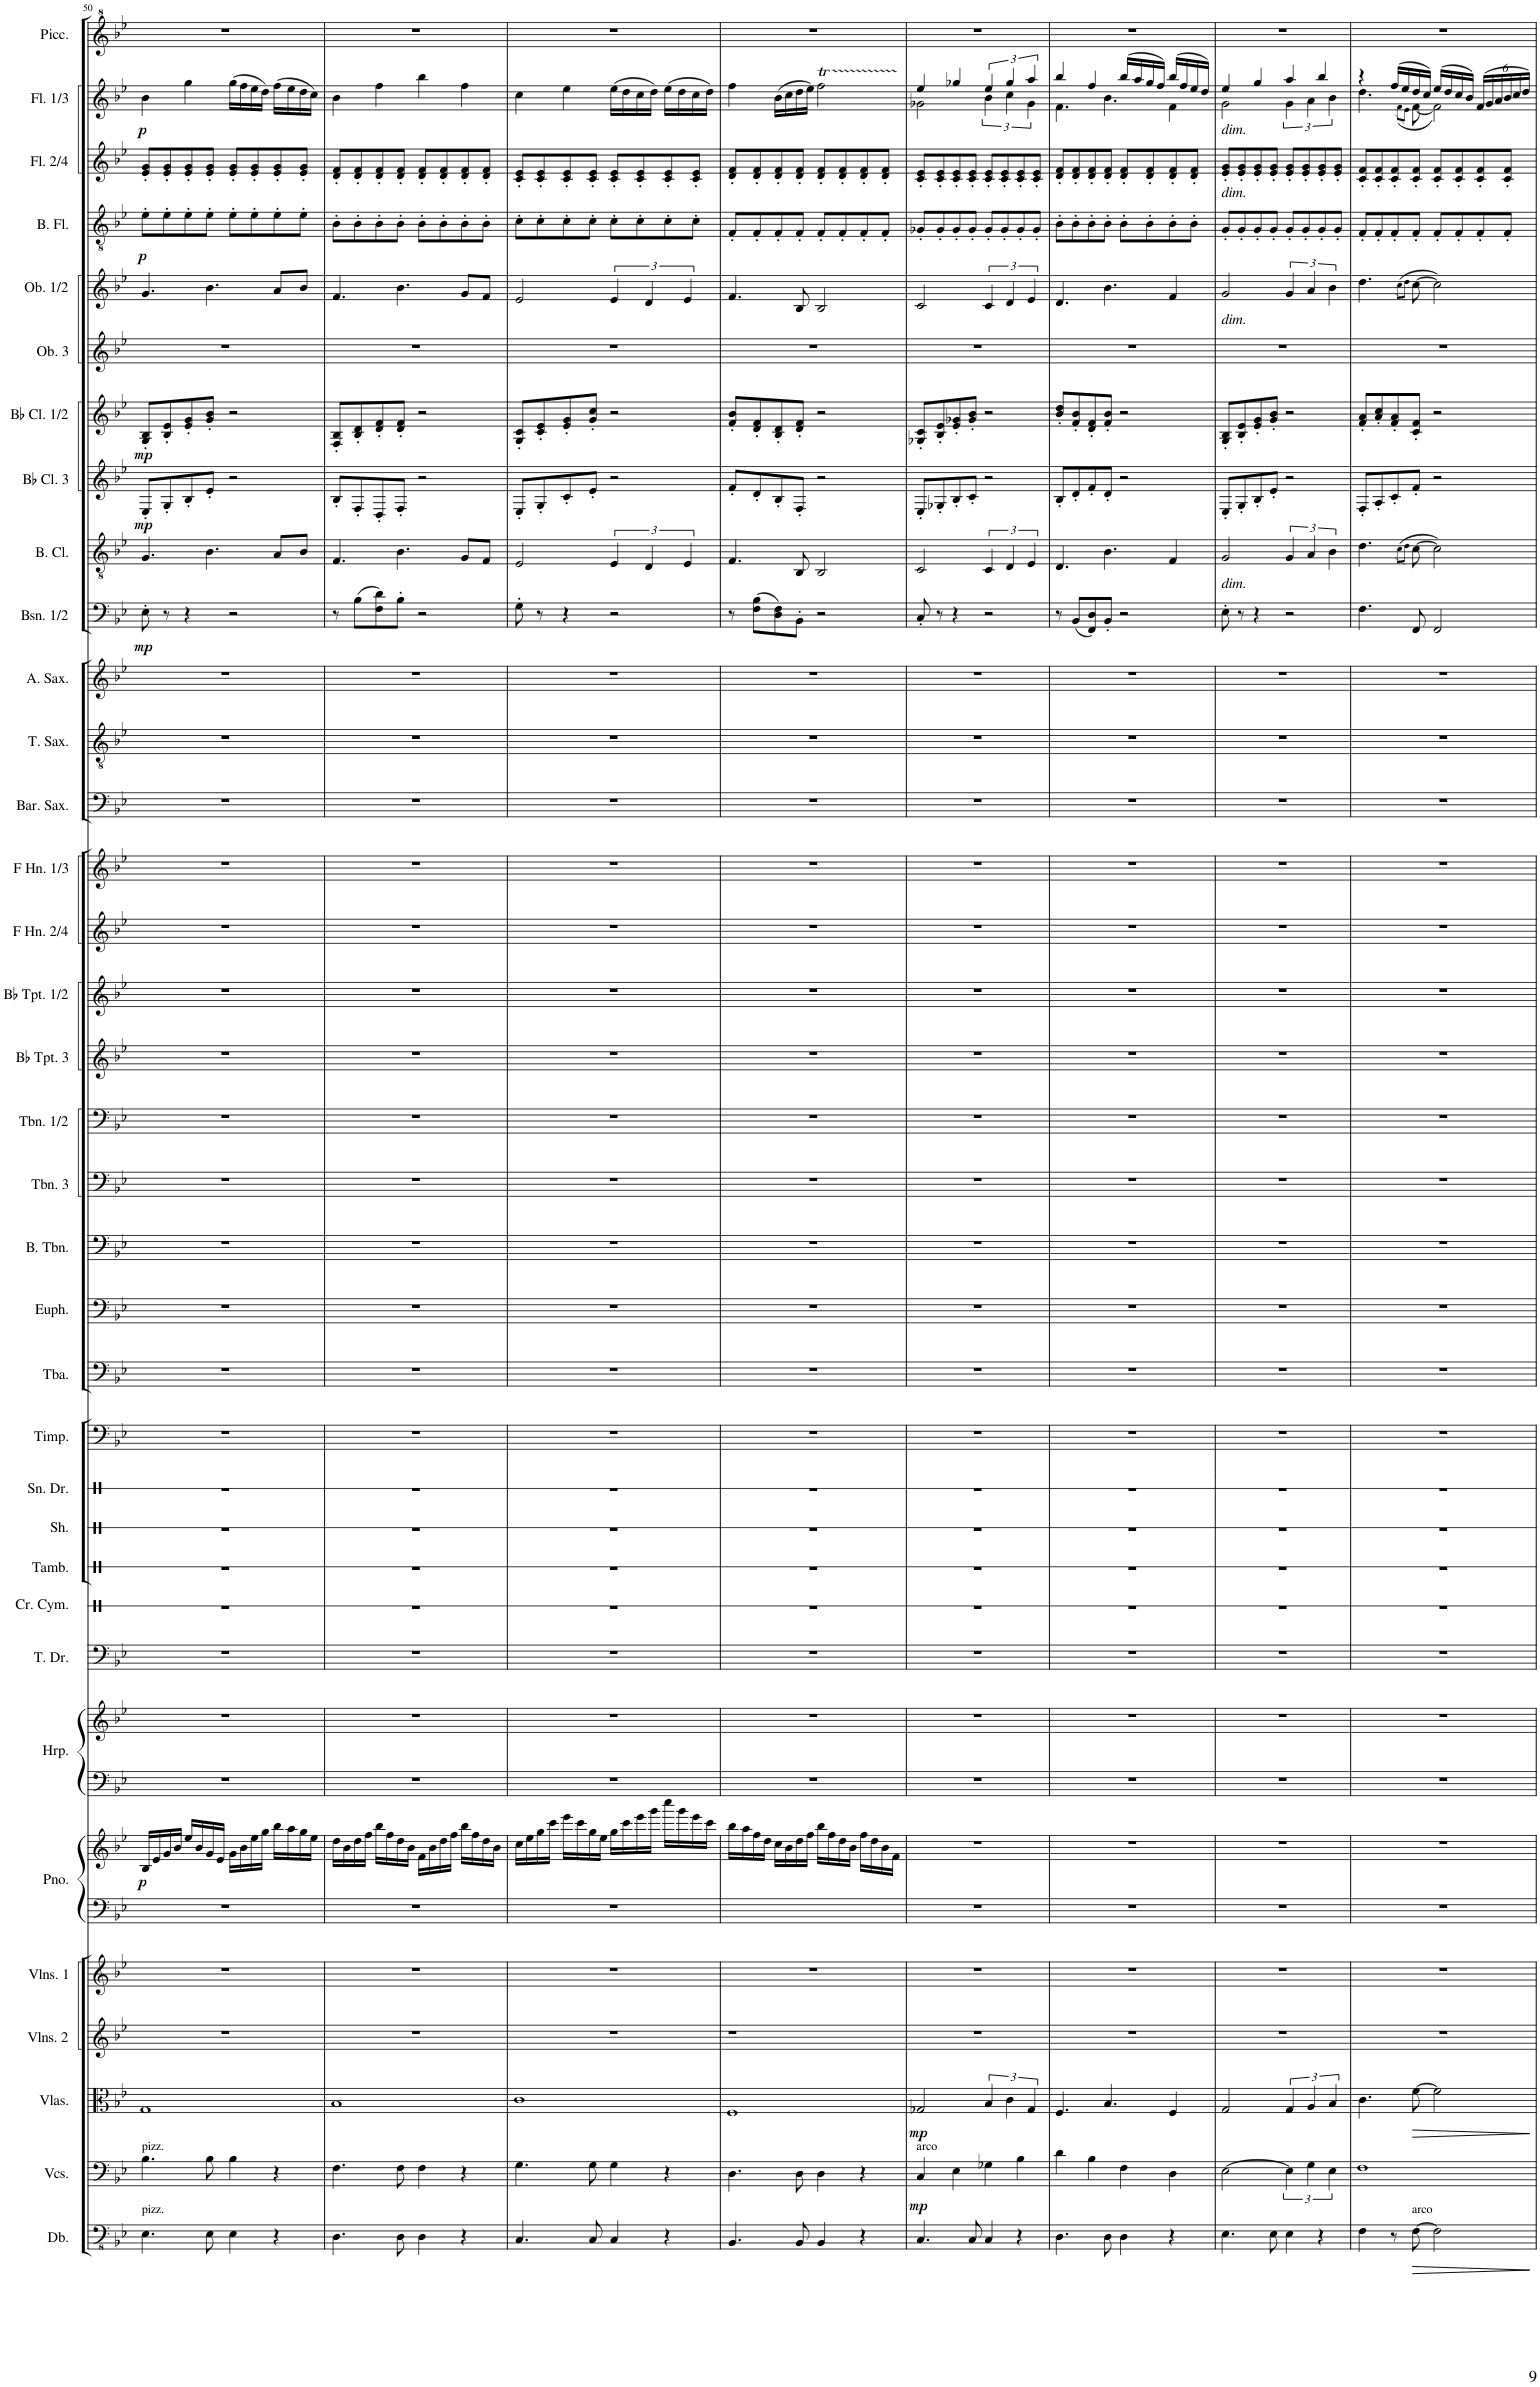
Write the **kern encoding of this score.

**kern	**dynam	**kern	**dynam	**kern	**dynam	**kern	**kern	**kern	**kern	**dynam	**kern	**kern	**kern	**kern	**kern	**kern	**kern	**kern	**kern	**kern	**kern	**kern	**kern	**kern	**kern	**kern	**kern	**kern	**kern	**kern	**kern	**dynam	**kern	**kern	**dynam	**kern	**dynam	**kern	**kern	**kern	**dynam	**kern	**kern	**dynam	**kern
*part35	*part35	*part34	*part34	*part33	*part33	*part32	*part31	*part30	*part30	*part30	*part29	*part29	*part28	*part27	*part26	*part25	*part24	*part23	*part22	*part21	*part20	*part19	*part18	*part17	*part16	*part15	*part14	*part13	*part12	*part11	*part10	*part10	*part9	*part8	*part8	*part7	*part7	*part6	*part5	*part4	*part4	*part3	*part2	*part2	*part1
*staff37	*staff37	*staff36	*staff36	*staff35	*staff35	*staff34	*staff33	*staff32	*staff31	*staff31/32	*staff30	*staff29	*staff28	*staff27	*staff26	*staff25	*staff24	*staff23	*staff22	*staff21	*staff20	*staff19	*staff18	*staff17	*staff16	*staff15	*staff14	*staff13	*staff12	*staff11	*staff10	*staff10	*staff9	*staff8	*staff8	*staff7	*staff7	*staff6	*staff5	*staff4	*staff4	*staff3	*staff2	*staff2	*staff1
*I"Double Bass  (Opt. Electric Bass)	*	*I"Violoncellos	*	*I"Violas	*	*I"Violins 2	*I"Violins 1	*I"Piano	*	*	*I"Harp	*	*I"Taiko Drums	*I"Crash Cymbal	*I"Tambourine	*I"Shaker	*I"Snare Drum	*I"Timpani	*I"Tuba	*I"Euphonium	*I"Bass Trombone	*I"Trombone 3	*I"Trombone 1/2	*I"Bb Trumpet 3	*I"Bb Trumpet 1/2	*I"F Horn 2/4	*I"F Horn 1/3	*I"Baritone Saxophone	*I"Tenor Saxophone	*I"Alto Saxophone	*I"Bassoon 1/2	*	*I"Bass Clarinet	*I"Bb Clarinet 3	*	*I"Bb Clarinet 1/2	*	*I"Oboe 3	*I"Oboe 1/2	*I"Bass Flute	*	*I"Flute 2/4	*I"Flute 1/3	*	*I"Piccolo
*I'Db.	*	*I'Vcs.	*	*I'Vlas.	*	*I'Vlns. 2	*I'Vlns. 1	*I'Pno.	*	*	*I'Hrp.	*	*I'T. Dr.	*I'Cr. Cym.	*I'Tamb.	*I'Sh.	*I'Sn. Dr.	*I'Timp.	*I'Tba.	*I'Euph.	*I'B. Tbn.	*I'Tbn. 3	*I'Tbn. 1/2	*I'Bb Tpt. 3	*I'Bb Tpt. 1/2	*I'F Hn. 2/4	*I'F Hn. 1/3	*I'Bar. Sax.	*I'T. Sax.	*I'A. Sax.	*I'Bsn. 1/2	*	*I'B. Cl.	*I'Bb Cl. 3	*	*I'Bb Cl. 1/2	*	*I'Ob. 3	*I'Ob. 1/2	*I'B. Fl.	*	*I'Fl. 2/4	*I'Fl. 1/3	*	*I'Picc.
!!LO:PB:g=z
*clefFv4	*	*clefF4	*	*clefC3	*	*clefG2	*clefG2	*clefF4	*clefG2	*	*clefF4	*clefG2	*clefF4	*clefX	*clefX	*clefX	*clefX	*clefF4	*clefF4	*clefF4	*clefF4	*clefF4	*clefF4	*clefG2	*clefG2	*clefG2	*clefG2	*clefF4	*clefGv2	*clefG2	*clefF4	*	*clefGv2	*clefG2	*	*clefG2	*	*clefG2	*clefG2	*clefGv2	*	*clefG2	*clefG2	*	*clefG^2
*	*	*	*	*	*	*	*	*	*	*	*	*	*	*	*	*	*	*	*	*	*	*	*	*ITrd1c2	*ITrd1c2	*ITrd4c7	*ITrd4c7	*ITrd12c21	*ITrd8c14	*ITrd5c9	*	*	*ITrd8c14	*ITrd1c2	*	*ITrd1c2	*	*	*	*	*	*	*	*	*ITrd-7c-12
*k[b-e-]	*	*k[b-e-]	*	*k[b-e-]	*	*k[b-e-]	*k[b-e-]	*k[b-e-]	*k[b-e-]	*	*k[b-e-]	*k[b-e-]	*k[b-e-]	*k[]	*k[]	*k[]	*k[]	*k[b-e-]	*k[b-e-]	*k[b-e-]	*k[b-e-]	*k[b-e-]	*k[b-e-]	*k[b-e-]	*k[b-e-]	*k[b-e-]	*k[b-e-]	*k[b-e-]	*k[b-e-]	*k[b-e-]	*k[b-e-]	*	*k[b-e-]	*k[b-e-]	*	*k[b-e-]	*	*k[b-e-]	*k[b-e-]	*k[b-e-]	*	*k[b-e-]	*k[b-e-]	*	*k[b-e-]
*M4/4	*	*M4/4	*	*M4/4	*	*M4/4	*M4/4	*M4/4	*M4/4	*	*M4/4	*M4/4	*M4/4	*M4/4	*M4/4	*M4/4	*M4/4	*M4/4	*M4/4	*M4/4	*M4/4	*M4/4	*M4/4	*M4/4	*M4/4	*M4/4	*M4/4	*M4/4	*M4/4	*M4/4	*M4/4	*	*M4/4	*M4/4	*	*M4/4	*	*M4/4	*M4/4	*M4/4	*	*M4/4	*M4/4	*	*M4/4
=50	=50	=50	=50	=50	=50	=50	=50	=50	=50	=50	=50	=50	=50	=50	=50	=50	=50	=50	=50	=50	=50	=50	=50	=50	=50	=50	=50	=50	=50	=50	=50	=50	=50	=50	=50	=50	=50	=50	=50	=50	=50	=50	=50	=50	=50
!	!	!LO:TX:a:t=pizz.	!	!	!	!	!	!	!	!	!	!	!	!	!	!	!	!	!	!	!	!	!	!	!	!	!	!	!	!	!	!	!	!	!	!	!	!	!	!	!	!	!	!	!
!LO:TX:a:t=pizz.	!	!	!	!	!	!	!	!	!	!	!	!	!	!	!	!	!	!	!	!	!	!	!	!	!	!	!	!	!	!	!	!	!	!	!	!	!	!	!	!	!	!	!	!	!
!	!	!	!	!	!	!	!	!	!	!LO:DY:b	!	!	!	!	!	!	!	!	!	!	!	!	!	!	!	!	!	!	!	!	!	!LO:DY:b	!	!	!LO:DY:b	!	!LO:DY:b	!	!	!	!LO:DY:b	!	!	!LO:DY:b	!
4.EE-\	.	4.B-\	.	1G	.	1r	1r	1r	16B-/LL	p	1r	1r	1r	1r	1r	1r	1r	1r	1r	1r	1r	1r	1r	1r	1r	1r	1r	1r	1r	1r	8E-'\	mp	4.G/	8E-'/L	mp	8G/' 8B-/'L	mp	1r	4.g/	8e-'\L	p	8e-/' 8g/'L	4b-\	p	1r
.	.	.	.	.	.	.	.	.	16e-/	.	.	.	.	.	.	.	.	.	.	.	.	.	.	.	.	.	.	.	.	.	.	.	.	.	.	.	.	.	.	.	.	.	.	.	.
.	.	.	.	.	.	.	.	.	16g/	.	.	.	.	.	.	.	.	.	.	.	.	.	.	.	.	.	.	.	.	.	8r	.	.	8G'/	.	8B-/' 8e-/'	.	.	.	8e-'\	.	8e-/' 8g/'	.	.	.
.	.	.	.	.	.	.	.	.	16b-/JJ	.	.	.	.	.	.	.	.	.	.	.	.	.	.	.	.	.	.	.	.	.	.	.	.	.	.	.	.	.	.	.	.	.	.	.	.
.	.	.	.	.	.	.	.	.	16ee-/LL	.	.	.	.	.	.	.	.	.	.	.	.	.	.	.	.	.	.	.	.	.	4r	.	.	8B-'/	.	8e-/' 8g/'	.	.	.	8e-'\	.	8e-/' 8g/'	4gg\	.	.
.	.	.	.	.	.	.	.	.	16b-/	.	.	.	.	.	.	.	.	.	.	.	.	.	.	.	.	.	.	.	.	.	.	.	.	.	.	.	.	.	.	.	.	.	.	.	.
8EE-\	.	8B-\	.	.	.	.	.	.	16g/	.	.	.	.	.	.	.	.	.	.	.	.	.	.	.	.	.	.	.	.	.	.	.	4.B-\	8e-'/J	.	8g/' 8b-/'J	.	.	4.b-\	8e-'\J	.	8e-/' 8g/'J	.	.	.
.	.	.	.	.	.	.	.	.	16e-/JJ	.	.	.	.	.	.	.	.	.	.	.	.	.	.	.	.	.	.	.	.	.	.	.	.	.	.	.	.	.	.	.	.	.	.	.	.
4EE-\	.	4B-\	.	.	.	.	.	.	16g\LL	.	.	.	.	.	.	.	.	.	.	.	.	.	.	.	.	.	.	.	.	.	2r	.	.	2r	.	2r	.	.	.	8e-'\L	.	8e-/' 8g/'L	(16gg\LL	.	.
.	.	.	.	.	.	.	.	.	16b-\	.	.	.	.	.	.	.	.	.	.	.	.	.	.	.	.	.	.	.	.	.	.	.	.	.	.	.	.	.	.	.	.	.	16ff\	.	.
.	.	.	.	.	.	.	.	.	16ee-\	.	.	.	.	.	.	.	.	.	.	.	.	.	.	.	.	.	.	.	.	.	.	.	.	.	.	.	.	.	.	8e-'\	.	8e-/' 8g/'	16ee-\	.	.
.	.	.	.	.	.	.	.	.	16gg\JJ	.	.	.	.	.	.	.	.	.	.	.	.	.	.	.	.	.	.	.	.	.	.	.	.	.	.	.	.	.	.	.	.	.	16dd\JJ)	.	.
4r	.	4r	.	.	.	.	.	.	16bb-\LL	.	.	.	.	.	.	.	.	.	.	.	.	.	.	.	.	.	.	.	.	.	.	.	8A/L	.	.	.	.	.	8a/L	8e-'\	.	8e-/' 8g/'	(16ff\LL	.	.
.	.	.	.	.	.	.	.	.	16aa\	.	.	.	.	.	.	.	.	.	.	.	.	.	.	.	.	.	.	.	.	.	.	.	.	.	.	.	.	.	.	.	.	.	16ee-\	.	.
.	.	.	.	.	.	.	.	.	16gg\	.	.	.	.	.	.	.	.	.	.	.	.	.	.	.	.	.	.	.	.	.	.	.	8B-/J	.	.	.	.	.	8b-/J	8e-'\J	.	8e-/' 8g/'J	16dd\	.	.
.	.	.	.	.	.	.	.	.	16ee-\JJ	.	.	.	.	.	.	.	.	.	.	.	.	.	.	.	.	.	.	.	.	.	.	.	.	.	.	.	.	.	.	.	.	.	16cc\JJ)	.	.
=51	=51	=51	=51	=51	=51	=51	=51	=51	=51	=51	=51	=51	=51	=51	=51	=51	=51	=51	=51	=51	=51	=51	=51	=51	=51	=51	=51	=51	=51	=51	=51	=51	=51	=51	=51	=51	=51	=51	=51	=51	=51	=51	=51	=51	=51
4.DD\	.	4.F\	.	1B-	.	1r	1r	1r	16dd\LL	.	1r	1r	1r	1r	1r	1r	1r	1r	1r	1r	1r	1r	1r	1r	1r	1r	1r	1r	1r	1r	8r	.	4.F/	8B-'/L	.	8F/' 8B-/'L	.	1r	4.f/	8B-'\L	.	8d/' 8f/'L	4b-\	.	1r
.	.	.	.	.	.	.	.	.	16b-\	.	.	.	.	.	.	.	.	.	.	.	.	.	.	.	.	.	.	.	.	.	.	.	.	.	.	.	.	.	.	.	.	.	.	.	.
.	.	.	.	.	.	.	.	.	16dd\	.	.	.	.	.	.	.	.	.	.	.	.	.	.	.	.	.	.	.	.	.	(8B-\L	.	.	8F'/	.	8B-/' 8d/'	.	.	.	8B-'\	.	8d/' 8f/'	.	.	.
.	.	.	.	.	.	.	.	.	16ff\JJ	.	.	.	.	.	.	.	.	.	.	.	.	.	.	.	.	.	.	.	.	.	.	.	.	.	.	.	.	.	.	.	.	.	.	.	.
.	.	.	.	.	.	.	.	.	16bb-\LL	.	.	.	.	.	.	.	.	.	.	.	.	.	.	.	.	.	.	.	.	.	8F\ 8d\)	.	.	8D'/	.	8d/' 8f/'	.	.	.	8B-'\	.	8d/' 8f/'	4ff\	.	.
.	.	.	.	.	.	.	.	.	16ff\	.	.	.	.	.	.	.	.	.	.	.	.	.	.	.	.	.	.	.	.	.	.	.	.	.	.	.	.	.	.	.	.	.	.	.	.
8DD\	.	8F\	.	.	.	.	.	.	16dd\	.	.	.	.	.	.	.	.	.	.	.	.	.	.	.	.	.	.	.	.	.	8B-'\J	.	4.B-\	8F'/J	.	8d/' 8f/'J	.	.	4.b-\	8B-'\J	.	8d/' 8f/'J	.	.	.
.	.	.	.	.	.	.	.	.	16b-\JJ	.	.	.	.	.	.	.	.	.	.	.	.	.	.	.	.	.	.	.	.	.	.	.	.	.	.	.	.	.	.	.	.	.	.	.	.
4DD\	.	4F\	.	.	.	.	.	.	16f\LL	.	.	.	.	.	.	.	.	.	.	.	.	.	.	.	.	.	.	.	.	.	2r	.	.	2r	.	2r	.	.	.	8B-'\L	.	8d/' 8f/'L	4bb-\	.	.
.	.	.	.	.	.	.	.	.	16b-\	.	.	.	.	.	.	.	.	.	.	.	.	.	.	.	.	.	.	.	.	.	.	.	.	.	.	.	.	.	.	.	.	.	.	.	.
.	.	.	.	.	.	.	.	.	16dd\	.	.	.	.	.	.	.	.	.	.	.	.	.	.	.	.	.	.	.	.	.	.	.	.	.	.	.	.	.	.	8B-'\	.	8d/' 8f/'	.	.	.
.	.	.	.	.	.	.	.	.	16ff\JJ	.	.	.	.	.	.	.	.	.	.	.	.	.	.	.	.	.	.	.	.	.	.	.	.	.	.	.	.	.	.	.	.	.	.	.	.
4r	.	4r	.	.	.	.	.	.	16bb-\LL	.	.	.	.	.	.	.	.	.	.	.	.	.	.	.	.	.	.	.	.	.	.	.	8G/L	.	.	.	.	.	8g/L	8B-'\	.	8d/' 8f/'	4ff\	.	.
.	.	.	.	.	.	.	.	.	16ff\	.	.	.	.	.	.	.	.	.	.	.	.	.	.	.	.	.	.	.	.	.	.	.	.	.	.	.	.	.	.	.	.	.	.	.	.
.	.	.	.	.	.	.	.	.	16dd\	.	.	.	.	.	.	.	.	.	.	.	.	.	.	.	.	.	.	.	.	.	.	.	8F/J	.	.	.	.	.	8f/J	8B-'\J	.	8d/' 8f/'J	.	.	.
.	.	.	.	.	.	.	.	.	16b-\JJ	.	.	.	.	.	.	.	.	.	.	.	.	.	.	.	.	.	.	.	.	.	.	.	.	.	.	.	.	.	.	.	.	.	.	.	.
=52	=52	=52	=52	=52	=52	=52	=52	=52	=52	=52	=52	=52	=52	=52	=52	=52	=52	=52	=52	=52	=52	=52	=52	=52	=52	=52	=52	=52	=52	=52	=52	=52	=52	=52	=52	=52	=52	=52	=52	=52	=52	=52	=52	=52	=52
4.CC/	.	4.G\	.	1c	.	1r	1r	1r	16cc\LL	.	1r	1r	1r	1r	1r	1r	1r	1r	1r	1r	1r	1r	1r	1r	1r	1r	1r	1r	1r	1r	8G'\	.	2E-/	8E-'/L	.	8G/' 8c/'L	.	1r	2e-/	8c'\L	.	8c/' 8e-/'L	4cc\	.	1r
.	.	.	.	.	.	.	.	.	16ee-\	.	.	.	.	.	.	.	.	.	.	.	.	.	.	.	.	.	.	.	.	.	.	.	.	.	.	.	.	.	.	.	.	.	.	.	.
.	.	.	.	.	.	.	.	.	16gg\	.	.	.	.	.	.	.	.	.	.	.	.	.	.	.	.	.	.	.	.	.	8r	.	.	8G'/	.	8c/' 8e-/'	.	.	.	8c'\	.	8c/' 8e-/'	.	.	.
.	.	.	.	.	.	.	.	.	16ccc\JJ	.	.	.	.	.	.	.	.	.	.	.	.	.	.	.	.	.	.	.	.	.	.	.	.	.	.	.	.	.	.	.	.	.	.	.	.
.	.	.	.	.	.	.	.	.	16eee-\LL	.	.	.	.	.	.	.	.	.	.	.	.	.	.	.	.	.	.	.	.	.	4r	.	.	8c'/	.	8e-/' 8g/'	.	.	.	8c'\	.	8c/' 8e-/'	4ee-\	.	.
.	.	.	.	.	.	.	.	.	16ccc\	.	.	.	.	.	.	.	.	.	.	.	.	.	.	.	.	.	.	.	.	.	.	.	.	.	.	.	.	.	.	.	.	.	.	.	.
8CC/	.	8G\	.	.	.	.	.	.	16gg\	.	.	.	.	.	.	.	.	.	.	.	.	.	.	.	.	.	.	.	.	.	.	.	.	8e-'/J	.	8g/' 8cc/'J	.	.	.	8c'\J	.	8c/' 8e-/'J	.	.	.
.	.	.	.	.	.	.	.	.	16ee-\JJ	.	.	.	.	.	.	.	.	.	.	.	.	.	.	.	.	.	.	.	.	.	.	.	.	.	.	.	.	.	.	.	.	.	.	.	.
4CC/	.	4G\	.	.	.	.	.	.	16gg\LL	.	.	.	.	.	.	.	.	.	.	.	.	.	.	.	.	.	.	.	.	.	2r	.	6E-/	2r	.	2r	.	.	6e-/	8c'\L	.	8c/' 8e-/'L	(16ee-\LL	.	.
.	.	.	.	.	.	.	.	.	16ccc\	.	.	.	.	.	.	.	.	.	.	.	.	.	.	.	.	.	.	.	.	.	.	.	.	.	.	.	.	.	.	.	.	.	16dd\	.	.
.	.	.	.	.	.	.	.	.	16eee-\	.	.	.	.	.	.	.	.	.	.	.	.	.	.	.	.	.	.	.	.	.	.	.	.	.	.	.	.	.	.	8c'\	.	8c/' 8e-/'	16cc\	.	.
.	.	.	.	.	.	.	.	.	.	.	.	.	.	.	.	.	.	.	.	.	.	.	.	.	.	.	.	.	.	.	.	.	6D/	.	.	.	.	.	6d/	.	.	.	.	.	.
.	.	.	.	.	.	.	.	.	16ggg\JJ	.	.	.	.	.	.	.	.	.	.	.	.	.	.	.	.	.	.	.	.	.	.	.	.	.	.	.	.	.	.	.	.	.	16dd\JJ)	.	.
4r	.	4r	.	.	.	.	.	.	16cccc\LL	.	.	.	.	.	.	.	.	.	.	.	.	.	.	.	.	.	.	.	.	.	.	.	.	.	.	.	.	.	.	8c'\	.	8c/' 8e-/'	(16ee-\LL	.	.
.	.	.	.	.	.	.	.	.	16ggg\	.	.	.	.	.	.	.	.	.	.	.	.	.	.	.	.	.	.	.	.	.	.	.	.	.	.	.	.	.	.	.	.	.	16dd\	.	.
.	.	.	.	.	.	.	.	.	.	.	.	.	.	.	.	.	.	.	.	.	.	.	.	.	.	.	.	.	.	.	.	.	6E-/	.	.	.	.	.	6e-/	.	.	.	.	.	.
.	.	.	.	.	.	.	.	.	16eee-\	.	.	.	.	.	.	.	.	.	.	.	.	.	.	.	.	.	.	.	.	.	.	.	.	.	.	.	.	.	.	8c'\J	.	8c/' 8e-/'J	16cc\	.	.
.	.	.	.	.	.	.	.	.	16ccc\JJ	.	.	.	.	.	.	.	.	.	.	.	.	.	.	.	.	.	.	.	.	.	.	.	.	.	.	.	.	.	.	.	.	.	16dd\JJ)	.	.
=53	=53	=53	=53	=53	=53	=53	=53	=53	=53	=53	=53	=53	=53	=53	=53	=53	=53	=53	=53	=53	=53	=53	=53	=53	=53	=53	=53	=53	=53	=53	=53	=53	=53	=53	=53	=53	=53	=53	=53	=53	=53	=53	=53	=53	=53
4.BBB-/	.	4.D\	.	1F	.	1r	1r	1ryy	16bb-\LL	.	1r	1r	1r	1r	1r	1r	1r	1r	1r	1r	1r	1r	1r	1r	1r	1r	1r	1r	1r	1r	8r	.	4.F/	8f'/L	.	8f/' 8b-/'L	.	1r	4.f/	8F'/L	.	8d/' 8f/'L	4ff\	.	1r
.	.	.	.	.	.	.	.	.	16aa\	.	.	.	.	.	.	.	.	.	.	.	.	.	.	.	.	.	.	.	.	.	.	.	.	.	.	.	.	.	.	.	.	.	.	.	.
.	.	.	.	.	.	.	.	.	16ff\	.	.	.	.	.	.	.	.	.	.	.	.	.	.	.	.	.	.	.	.	.	(8F\ 8B-\L	.	.	8d'/	.	8d/' 8f/'	.	.	.	8F'/	.	8d/' 8f/'	.	.	.
.	.	.	.	.	.	.	.	.	16dd\JJ	.	.	.	.	.	.	.	.	.	.	.	.	.	.	.	.	.	.	.	.	.	.	.	.	.	.	.	.	.	.	.	.	.	.	.	.
.	.	.	.	.	.	.	.	.	16cc\LL	.	.	.	.	.	.	.	.	.	.	.	.	.	.	.	.	.	.	.	.	.	8D\ 8F\)	.	.	8B-'/	.	8B-/' 8d/'	.	.	.	8F'/	.	8d/' 8f/'	(16b-\LL	.	.
.	.	.	.	.	.	.	.	.	16b-\	.	.	.	.	.	.	.	.	.	.	.	.	.	.	.	.	.	.	.	.	.	.	.	.	.	.	.	.	.	.	.	.	.	16cc\	.	.
8BBB-/	.	8D\	.	.	.	.	.	.	16dd\	.	.	.	.	.	.	.	.	.	.	.	.	.	.	.	.	.	.	.	.	.	8BB-'\J	.	8BB-/	8F'/J	.	8d/' 8f/'J	.	.	8B-/	8F'/J	.	8d/' 8f/'J	16dd\	.	.
.	.	.	.	.	.	.	.	.	16ff\JJ	.	.	.	.	.	.	.	.	.	.	.	.	.	.	.	.	.	.	.	.	.	.	.	.	.	.	.	.	.	.	.	.	.	16ee-\JJ)	.	.
4BBB-/	.	4D\	.	.	.	.	.	.	16bb-\LL	.	.	.	.	.	.	.	.	.	.	.	.	.	.	.	.	.	.	.	.	.	2r	.	2BB-/	2r	.	2r	.	.	2B-/	8F'/L	.	8d/' 8f/'L	2ffT\	.	.
.	.	.	.	.	.	.	.	.	16ff\	.	.	.	.	.	.	.	.	.	.	.	.	.	.	.	.	.	.	.	.	.	.	.	.	.	.	.	.	.	.	.	.	.	.	.	.
.	.	.	.	.	.	.	.	.	16dd\	.	.	.	.	.	.	.	.	.	.	.	.	.	.	.	.	.	.	.	.	.	.	.	.	.	.	.	.	.	.	8F'/	.	8d/' 8f/'	.	.	.
.	.	.	.	.	.	.	.	.	16b-\JJ	.	.	.	.	.	.	.	.	.	.	.	.	.	.	.	.	.	.	.	.	.	.	.	.	.	.	.	.	.	.	.	.	.	.	.	.
4r	.	4r	.	.	.	.	.	.	16ff\LL	.	.	.	.	.	.	.	.	.	.	.	.	.	.	.	.	.	.	.	.	.	.	.	.	.	.	.	.	.	.	8F'/	.	8d/' 8f/'	.	.	.
.	.	.	.	.	.	.	.	.	16dd\	.	.	.	.	.	.	.	.	.	.	.	.	.	.	.	.	.	.	.	.	.	.	.	.	.	.	.	.	.	.	.	.	.	.	.	.
.	.	.	.	.	.	.	.	.	16b-\	.	.	.	.	.	.	.	.	.	.	.	.	.	.	.	.	.	.	.	.	.	.	.	.	.	.	.	.	.	.	8F'/J	.	8d/' 8f/'J	.	.	.
.	.	.	.	.	.	.	.	.	16f\JJ	.	.	.	.	.	.	.	.	.	.	.	.	.	.	.	.	.	.	.	.	.	.	.	.	.	.	.	.	.	.	.	.	.	.	.	.
=54	=54	=54	=54	=54	=54	=54	=54	=54	=54	=54	=54	=54	=54	=54	=54	=54	=54	=54	=54	=54	=54	=54	=54	=54	=54	=54	=54	=54	=54	=54	=54	=54	=54	=54	=54	=54	=54	=54	=54	=54	=54	=54	=54	=54	=54
*	*	*	*	*	*	*	*	*	*	*	*	*	*	*	*	*	*	*	*	*	*	*	*	*	*	*	*	*	*	*	*	*	*	*	*	*	*	*	*	*	*	*	*^	*	*
!	!	!LO:TX:a:t=arco	!	!	!	!	!	!	!	!	!	!	!	!	!	!	!	!	!	!	!	!	!	!	!	!	!	!	!	!	!	!	!	!	!	!	!	!	!	!	!	!	!	!	!	!
!	!	!	!LO:DY:b	!	!LO:DY:b	!	!	!	!	!	!	!	!	!	!	!	!	!	!	!	!	!	!	!	!	!	!	!	!	!	!	!	!	!	!	!	!	!	!	!	!	!	!	!	!	!
4.CC/	.	4C/	mp	2G-X/	mp	1r	1r	1r	1r	.	1r	1r	1r	1r	1r	1r	1r	1r	1r	1r	1r	1r	1r	1r	1r	1r	1r	1r	1r	1r	8C'/	.	2C/	8E-'/L	.	8G-X/' 8c/'L	.	1r	2c/	8G-X'/L	.	8c/' 8e-/'L	4ee-/	2g-X\	.	1r
.	.	.	.	.	.	.	.	.	.	.	.	.	.	.	.	.	.	.	.	.	.	.	.	.	.	.	.	.	.	.	8r	.	.	8G-X'/	.	8B-/' 8e-/'	.	.	.	8G-'/	.	8c/' 8e-/'	.	.	.	.
.	.	4E-\	.	.	.	.	.	.	.	.	.	.	.	.	.	.	.	.	.	.	.	.	.	.	.	.	.	.	.	.	4r	.	.	8B-'/	.	8e-/' 8g-X/'	.	.	.	8G-'/	.	8c/' 8e-/'	4gg-X/	.	.	.
8CC/	.	.	.	.	.	.	.	.	.	.	.	.	.	.	.	.	.	.	.	.	.	.	.	.	.	.	.	.	.	.	.	.	.	8c'/J	.	8g-/' 8b-/'J	.	.	.	8G-'/J	.	8c/' 8e-/'J	.	.	.	.
4CC/	.	4G-X\	.	6B-/	.	.	.	.	.	.	.	.	.	.	.	.	.	.	.	.	.	.	.	.	.	.	.	.	.	.	2r	.	6C/	2r	.	2r	.	.	6c/	8G-'/L	.	8c/' 8e-/'L	6ee-/	6b-\	.	.
.	.	.	.	.	.	.	.	.	.	.	.	.	.	.	.	.	.	.	.	.	.	.	.	.	.	.	.	.	.	.	.	.	.	.	.	.	.	.	.	8G-'/	.	8c/' 8e-/'	.	.	.	.
.	.	.	.	6c\	.	.	.	.	.	.	.	.	.	.	.	.	.	.	.	.	.	.	.	.	.	.	.	.	.	.	.	.	6D/	.	.	.	.	.	6d/	.	.	.	6gg-/	6cc\	.	.
4r	.	4B-\	.	.	.	.	.	.	.	.	.	.	.	.	.	.	.	.	.	.	.	.	.	.	.	.	.	.	.	.	.	.	.	.	.	.	.	.	.	8G-'/	.	8c/' 8e-/'	.	.	.	.
.	.	.	.	6G-/	.	.	.	.	.	.	.	.	.	.	.	.	.	.	.	.	.	.	.	.	.	.	.	.	.	.	.	.	6E-/	.	.	.	.	.	6e-/	.	.	.	6aa/	6g-\	.	.
.	.	.	.	.	.	.	.	.	.	.	.	.	.	.	.	.	.	.	.	.	.	.	.	.	.	.	.	.	.	.	.	.	.	.	.	.	.	.	.	8G-'/J	.	8c/' 8e-/'J	.	.	.	.
=55	=55	=55	=55	=55	=55	=55	=55	=55	=55	=55	=55	=55	=55	=55	=55	=55	=55	=55	=55	=55	=55	=55	=55	=55	=55	=55	=55	=55	=55	=55	=55	=55	=55	=55	=55	=55	=55	=55	=55	=55	=55	=55	=55	=55	=55	=55
4.DD\	.	4d\	.	4.F/	.	1r	1r	1r	1r	.	1r	1r	1r	1r	1r	1r	1r	1r	1r	1r	1r	1r	1r	1r	1r	1r	1r	1r	1r	1r	8r	.	4.D/	8B-'/L	.	8b-/' 8dd/'L	.	1r	4.d/	8B-'\L	.	8d/' 8f/'L	4bb-/	4.f\	.	1r
.	.	.	.	.	.	.	.	.	.	.	.	.	.	.	.	.	.	.	.	.	.	.	.	.	.	.	.	.	.	.	(8BB-/L	.	.	8d'/	.	8f/' 8b-/'	.	.	.	8B-'\	.	8d/' 8f/'	.	.	.	.
.	.	4B-\	.	.	.	.	.	.	.	.	.	.	.	.	.	.	.	.	.	.	.	.	.	.	.	.	.	.	.	.	8FF/ 8D/)	.	.	8f'/	.	8d/' 8f/'	.	.	.	8B-'\	.	8d/' 8f/'	4ff/	.	.	.
8DD\	.	.	.	4.B-/	.	.	.	.	.	.	.	.	.	.	.	.	.	.	.	.	.	.	.	.	.	.	.	.	.	.	8BB-'/J	.	4.B-\	8d'/J	.	8f/' 8b-/'J	.	.	4.b-\	8B-'\J	.	8d/' 8f/'J	.	4.b-\	.	.
4DD\	.	4F\	.	.	.	.	.	.	.	.	.	.	.	.	.	.	.	.	.	.	.	.	.	.	.	.	.	.	.	.	2r	.	.	2r	.	2r	.	.	.	8B-'\L	.	8d/' 8f/'L	(16bb-/LL	.	.	.
.	.	.	.	.	.	.	.	.	.	.	.	.	.	.	.	.	.	.	.	.	.	.	.	.	.	.	.	.	.	.	.	.	.	.	.	.	.	.	.	.	.	.	16aa/	.	.	.
.	.	.	.	.	.	.	.	.	.	.	.	.	.	.	.	.	.	.	.	.	.	.	.	.	.	.	.	.	.	.	.	.	.	.	.	.	.	.	.	8B-'\	.	8d/' 8f/'	16gg/	.	.	.
.	.	.	.	.	.	.	.	.	.	.	.	.	.	.	.	.	.	.	.	.	.	.	.	.	.	.	.	.	.	.	.	.	.	.	.	.	.	.	.	.	.	.	16ff/JJ)	.	.	.
4r	.	4D\	.	4F/	.	.	.	.	.	.	.	.	.	.	.	.	.	.	.	.	.	.	.	.	.	.	.	.	.	.	.	.	4F/	.	.	.	.	.	4f/	8B-'\	.	8d/' 8f/'	(16bb-/LL	4f\	.	.
.	.	.	.	.	.	.	.	.	.	.	.	.	.	.	.	.	.	.	.	.	.	.	.	.	.	.	.	.	.	.	.	.	.	.	.	.	.	.	.	.	.	.	16ff/	.	.	.
.	.	.	.	.	.	.	.	.	.	.	.	.	.	.	.	.	.	.	.	.	.	.	.	.	.	.	.	.	.	.	.	.	.	.	.	.	.	.	.	8B-'\J	.	8d/' 8f/'J	16ee-/	.	.	.
.	.	.	.	.	.	.	.	.	.	.	.	.	.	.	.	.	.	.	.	.	.	.	.	.	.	.	.	.	.	.	.	.	.	.	.	.	.	.	.	.	.	.	16dd/JJ)	.	.	.
=56	=56	=56	=56	=56	=56	=56	=56	=56	=56	=56	=56	=56	=56	=56	=56	=56	=56	=56	=56	=56	=56	=56	=56	=56	=56	=56	=56	=56	=56	=56	=56	=56	=56	=56	=56	=56	=56	=56	=56	=56	=56	=56	=56	=56	=56	=56
!	!	!	!	!	!	!	!	!	!	!	!	!	!	!	!	!	!	!	!	!	!	!	!	!	!	!	!	!	!	!	!	!	!	!	!	!	!	!	!	!	!	!	!LO:TX:b:i:t=dim.	!	!	!
!	!	!	!	!	!	!	!	!	!	!	!	!	!	!	!	!	!	!	!	!	!	!	!	!	!	!	!	!	!	!	!	!	!	!	!	!	!	!	!	!	!	!LO:TX:b:i:t=dim.	!	!	!	!
!	!	!	!	!	!	!	!	!	!	!	!	!	!	!	!	!	!	!	!	!	!	!	!	!	!	!	!	!	!	!	!	!	!	!	!	!	!	!	!LO:TX:b:i:t=dim.	!	!	!	!	!	!	!
!	!	!	!	!	!	!	!	!	!	!	!	!	!	!	!	!	!	!	!	!	!	!	!	!	!	!	!	!	!	!	!	!	!LO:TX:b:i:t=dim.	!	!	!	!	!	!	!	!	!	!	!	!	!
4.EE-\	.	[2E-\	.	2G/	.	1r	1r	1r	1r	.	1r	1r	1r	1r	1r	1r	1r	1r	1r	1r	1r	1r	1r	1r	1r	1r	1r	1r	1r	1r	8E-'\	.	2G/	8E-'/L	.	8G/' 8B-/'L	.	1r	2g/	8G'/L	.	8e-/' 8g/'L	4ee-/	2g\	.	1r
.	.	.	.	.	.	.	.	.	.	.	.	.	.	.	.	.	.	.	.	.	.	.	.	.	.	.	.	.	.	.	8r	.	.	8G'/	.	8B-/' 8e-/'	.	.	.	8G'/	.	8e-/' 8g/'	.	.	.	.
.	.	.	.	.	.	.	.	.	.	.	.	.	.	.	.	.	.	.	.	.	.	.	.	.	.	.	.	.	.	.	4r	.	.	8B-'/	.	8e-/' 8g/'	.	.	.	8G'/	.	8e-/' 8g/'	4gg/	.	.	.
8EE-\	.	.	.	.	.	.	.	.	.	.	.	.	.	.	.	.	.	.	.	.	.	.	.	.	.	.	.	.	.	.	.	.	.	8e-'/J	.	8g/' 8b-/'J	.	.	.	8G'/J	.	8e-/' 8g/'J	.	.	.	.
4EE-\	.	6E-\]	.	6G/	.	.	.	.	.	.	.	.	.	.	.	.	.	.	.	.	.	.	.	.	.	.	.	.	.	.	2r	.	6G/	2r	.	2r	.	.	6g/	8G'/L	.	8e-/' 8g/'L	4aa/	6g\	.	.
.	.	.	.	.	.	.	.	.	.	.	.	.	.	.	.	.	.	.	.	.	.	.	.	.	.	.	.	.	.	.	.	.	.	.	.	.	.	.	.	8G'/	.	8e-/' 8g/'	.	.	.	.
.	.	6G\	.	6A/	.	.	.	.	.	.	.	.	.	.	.	.	.	.	.	.	.	.	.	.	.	.	.	.	.	.	.	.	6A/	.	.	.	.	.	6a/	.	.	.	.	6a\	.	.
4r	.	.	.	.	.	.	.	.	.	.	.	.	.	.	.	.	.	.	.	.	.	.	.	.	.	.	.	.	.	.	.	.	.	.	.	.	.	.	.	8G'/	.	8e-/' 8g/'	4bb-/	.	.	.
.	.	6E-\	.	6B-/	.	.	.	.	.	.	.	.	.	.	.	.	.	.	.	.	.	.	.	.	.	.	.	.	.	.	.	.	6B-\	.	.	.	.	.	6b-\	.	.	.	.	6b-\	.	.
.	.	.	.	.	.	.	.	.	.	.	.	.	.	.	.	.	.	.	.	.	.	.	.	.	.	.	.	.	.	.	.	.	.	.	.	.	.	.	.	8G'/J	.	8e-/' 8g/'J	.	.	.	.
=57	=57	=57	=57	=57	=57	=57	=57	=57	=57	=57	=57	=57	=57	=57	=57	=57	=57	=57	=57	=57	=57	=57	=57	=57	=57	=57	=57	=57	=57	=57	=57	=57	=57	=57	=57	=57	=57	=57	=57	=57	=57	=57	=57	=57	=57	=57
4FF\	.	1F	.	4.c\	.	1r	1r	1r	1r	.	1r	1r	1r	1r	1r	1r	1r	1r	1r	1r	1r	1r	1r	1r	1r	1r	1r	1r	1r	1r	4.F\	.	4.d\	8F'/L	.	8f/' 8a/'L	.	1r	4.dd\	8F'/L	.	8c/' 8f/'L	4r	4.dd\	.	1r
.	.	.	.	.	.	.	.	.	.	.	.	.	.	.	.	.	.	.	.	.	.	.	.	.	.	.	.	.	.	.	.	.	.	8A'/	.	8a/' 8cc/'	.	.	.	8F'/	.	8c/' 8f/'	.	.	.	.
8r	.	.	.	.	.	.	.	.	.	.	.	.	.	.	.	.	.	.	.	.	.	.	.	.	.	.	.	.	.	.	.	.	.	8c'/	.	8f/' 8a/'	.	.	.	8F'/	.	8c/' 8f/'	(16ff/LL	.	.	.
.	.	.	.	.	.	.	.	.	.	.	.	.	.	.	.	.	.	.	.	.	.	.	.	.	.	.	.	.	.	.	.	.	.	.	.	.	.	.	.	.	.	.	16ee-/	.	.	.
.	.	.	.	.	.	.	.	.	.	.	.	.	.	.	.	.	.	.	.	.	.	.	.	.	.	.	.	.	.	.	.	.	(8qc\L	.	.	.	.	.	(8qcc\L	.	.	.	.	(<8qf\L	.	.
.	.	.	.	.	.	.	.	.	.	.	.	.	.	.	.	.	.	.	.	.	.	.	.	.	.	.	.	.	.	.	.	.	8qd\J	.	.	.	.	.	8qdd\J	.	.	.	.	8qe-\J	.	.
!LO:TX:a:t=arco	!	!	!	!	!	!	!	!	!	!	!	!	!	!	!	!	!	!	!	!	!	!	!	!	!	!	!	!	!	!	!	!	!	!	!	!	!	!	!	!	!	!	!	!	!	!
!	!LO:HP:b	!	!	!	!LO:HP:b	!	!	!	!	!	!	!	!	!	!	!	!	!	!	!	!	!	!	!	!	!	!	!	!	!	!	!	!	!	!	!	!	!	!	!	!	!	!	!	!	!
[8FF\	>	.	.	[8f\	>	.	.	.	.	.	.	.	.	.	.	.	.	.	.	.	.	.	.	.	.	.	.	.	.	.	8FF/	.	[8c\	8f'/J	.	8c/' 8f/'J	.	.	[8cc\	8F'/J	.	8c/' 8f/'J	16dd/	[8f\	.	.
.	.	.	.	.	.	.	.	.	.	.	.	.	.	.	.	.	.	.	.	.	.	.	.	.	.	.	.	.	.	.	.	.	.	.	.	.	.	.	.	.	.	.	16cc/JJ)	.	.	.
2FF\]	.	.	.	2f\]	.	.	.	.	.	.	.	.	.	.	.	.	.	.	.	.	.	.	.	.	.	.	.	.	.	.	2FF/	.	2c\])	2r	.	2r	.	.	2cc\])	8F'/L	.	8c/' 8f/'L	(16ee-/LL	2f\])	.	.
.	.	.	.	.	.	.	.	.	.	.	.	.	.	.	.	.	.	.	.	.	.	.	.	.	.	.	.	.	.	.	.	.	.	.	.	.	.	.	.	.	.	.	16dd/	.	.	.
.	.	.	.	.	.	.	.	.	.	.	.	.	.	.	.	.	.	.	.	.	.	.	.	.	.	.	.	.	.	.	.	.	.	.	.	.	.	.	.	8F'/	.	8c/' 8f/'	16cc/	.	.	.
.	.	.	.	.	.	.	.	.	.	.	.	.	.	.	.	.	.	.	.	.	.	.	.	.	.	.	.	.	.	.	.	.	.	.	.	.	.	.	.	.	.	.	16b-/JJ)	.	.	.
*	*	*	*	*	*	*	*	*	*	*	*	*	*	*	*	*	*	*	*	*	*	*	*	*	*	*	*	*	*	*	*	*	*	*	*	*	*	*	*	*	*	*	*Xbrackettup	*	*	*
.	.	.	.	.	.	.	.	.	.	.	.	.	.	.	.	.	.	.	.	.	.	.	.	.	.	.	.	.	.	.	.	.	.	.	.	.	.	.	.	8F'/	.	8c/' 8f/'	(24f/LL	.	.	.
.	.	.	.	.	.	.	.	.	.	.	.	.	.	.	.	.	.	.	.	.	.	.	.	.	.	.	.	.	.	.	.	.	.	.	.	.	.	.	.	.	.	.	24g/	.	.	.
.	.	.	.	.	.	.	.	.	.	.	.	.	.	.	.	.	.	.	.	.	.	.	.	.	.	.	.	.	.	.	.	.	.	.	.	.	.	.	.	.	.	.	24a/	.	.	.
.	.	.	.	.	.	.	.	.	.	.	.	.	.	.	.	.	.	.	.	.	.	.	.	.	.	.	.	.	.	.	.	.	.	.	.	.	.	.	.	8F'/J	.	8c/' 8f/'J	24b-/	.	.	.
.	.	.	.	.	.	.	.	.	.	.	.	.	.	.	.	.	.	.	.	.	.	.	.	.	.	.	.	.	.	.	.	.	.	.	.	.	.	.	.	.	.	.	24cc/	.	.	.
.	.	.	.	.	.	.	.	.	.	.	.	.	.	.	.	.	.	.	.	.	.	.	.	.	.	.	.	.	.	.	.	.	.	.	.	.	.	.	.	.	.	.	24dd/JJ)	.	.	.
*	*	*	*	*	*	*	*	*	*	*	*	*	*	*	*	*	*	*	*	*	*	*	*	*	*	*	*	*	*	*	*	*	*	*	*	*	*	*	*	*	*	*	*v	*v	*	*
.	]	.	.	.	]	.	.	.	.	.	.	.	.	.	.	.	.	.	.	.	.	.	.	.	.	.	.	.	.	.	.	.	.	.	.	.	.	.	.	.	.	.	.	.	.
=	=	=	=	=	=	=	=	=	=	=	=	=	=	=	=	=	=	=	=	=	=	=	=	=	=	=	=	=	=	=	=	=	=	=	=	=	=	=	=	=	=	=	=	=	=
*-	*-	*-	*-	*-	*-	*-	*-	*-	*-	*-	*-	*-	*-	*-	*-	*-	*-	*-	*-	*-	*-	*-	*-	*-	*-	*-	*-	*-	*-	*-	*-	*-	*-	*-	*-	*-	*-	*-	*-	*-	*-	*-	*-	*-	*-
